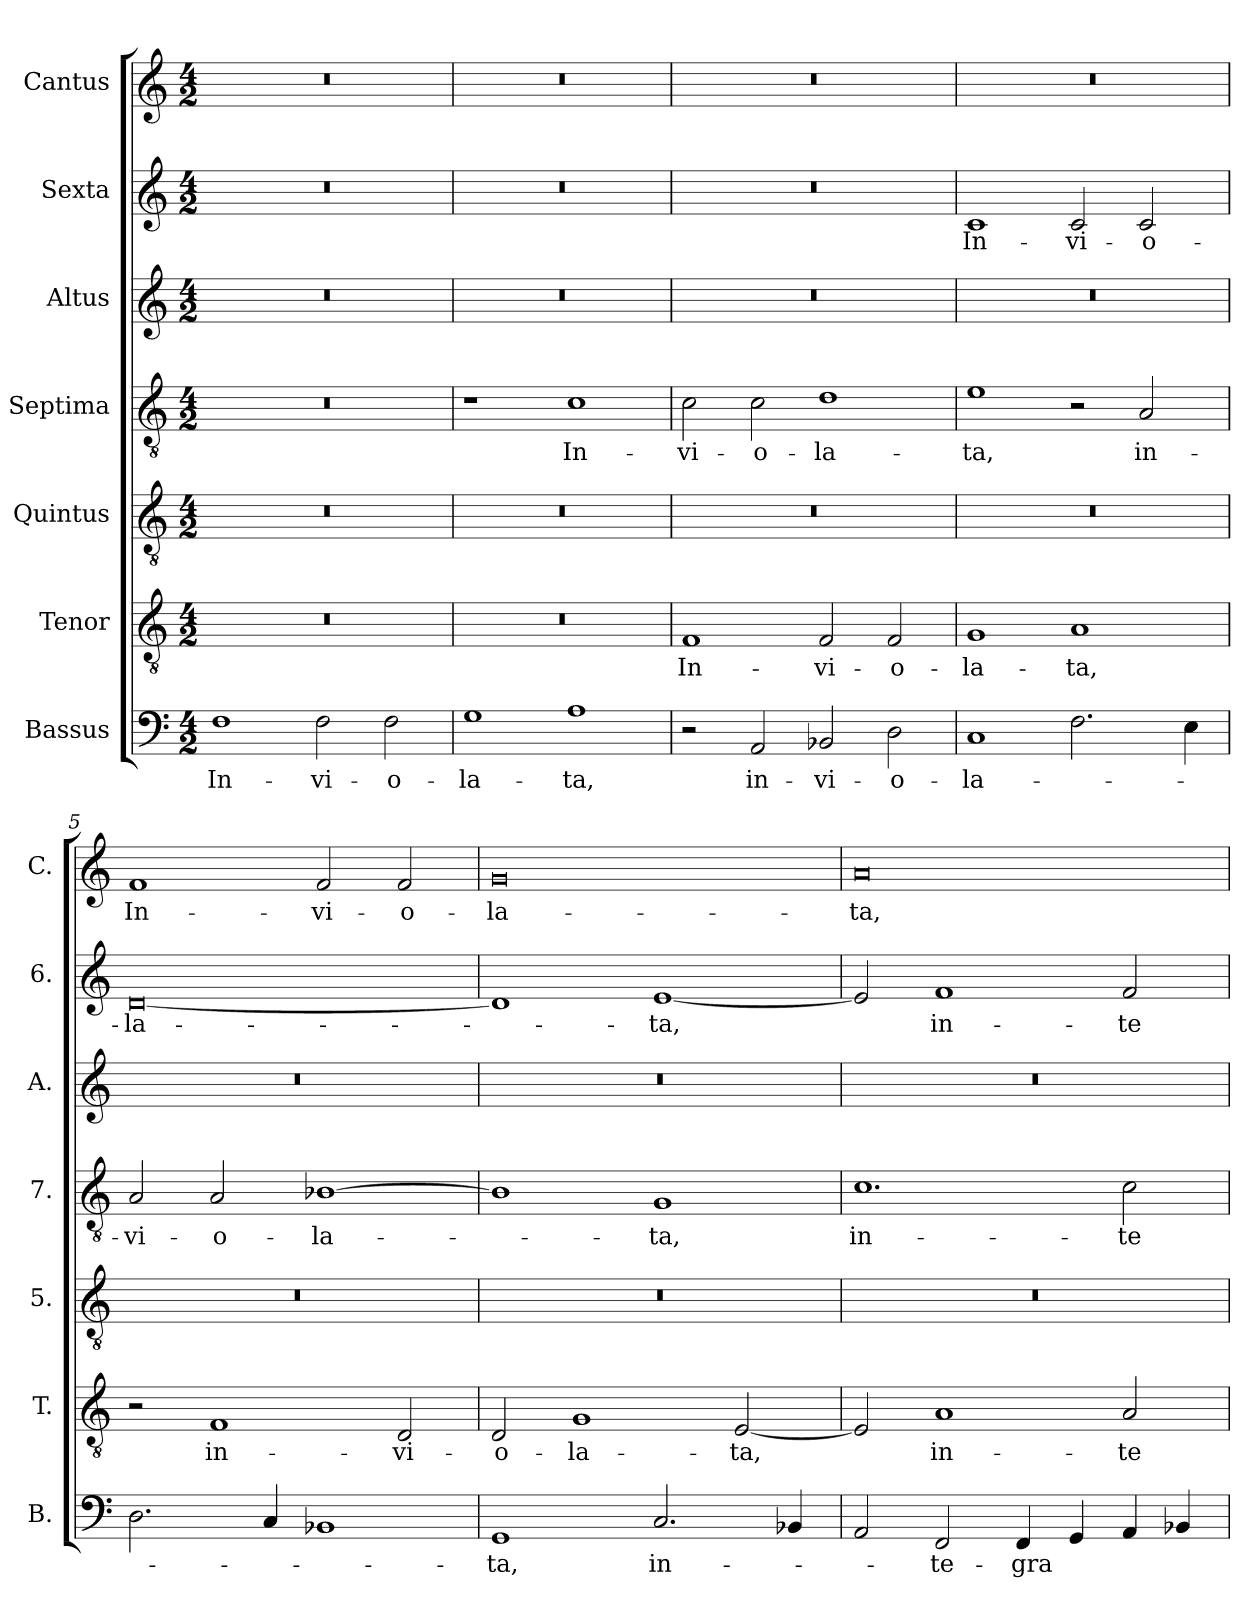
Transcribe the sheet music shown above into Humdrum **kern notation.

**kern	**text	**kern	**text	**kern	**kern	**text	**kern	**kern	**text	**kern	**text
*part7	*part7	*part6	*part6	*part5	*part4	*part4	*part3	*part2	*part2	*part1	*part1
*staff7	*staff7	*staff6	*staff6	*staff5	*staff4	*staff4	*staff3	*staff2	*staff2	*staff1	*staff1
*I"Bassus	*	*I"Tenor	*	*I"Quintus	*I"Septima	*	*I"Altus	*I"Sexta	*	*I"Cantus	*
*I'B.	*	*I'T.	*	*I'5.	*I'7.	*	*I'A.	*I'6.	*	*I'C.	*
*clefF4	*	*clefGv2	*	*clefGv2	*clefGv2	*	*clefG2	*clefG2	*	*clefG2	*
*k[]	*	*k[]	*	*k[]	*k[]	*	*k[]	*k[]	*	*k[]	*
*M4/2	*	*M4/2	*	*M4/2	*M4/2	*	*M4/2	*M4/2	*	*M4/2	*
=1	=1	=1	=1	=1	=1	=1	=1	=1	=1	=1	=1
!	!LO:LY:b	!	!	!	!	!	!	!	!	!	!
1F	In-	0r	.	0r	0r	.	0r	0r	.	0r	.
!	!LO:LY:b	!	!	!	!	!	!	!	!	!	!
2F\	-vi-	.	.	.	.	.	.	.	.	.	.
!	!LO:LY:b	!	!	!	!	!	!	!	!	!	!
2F\	-o-	.	.	.	.	.	.	.	.	.	.
=2	=2	=2	=2	=2	=2	=2	=2	=2	=2	=2	=2
!	!LO:LY:b	!	!	!	!	!	!	!	!	!	!
1G	-la-	0r	.	0r	1r	.	0r	0r	.	0r	.
!	!LO:LY:b	!	!	!	!	!LO:LY:b	!	!	!	!	!
1A	-ta,	.	.	.	1c	In-	.	.	.	.	.
=3	=3	=3	=3	=3	=3	=3	=3	=3	=3	=3	=3
!	!	!	!LO:LY:b	!	!	!LO:LY:b	!	!	!	!	!
2r	.	1F	In-	0r	2c\	-vi-	0r	0r	.	0r	.
!	!LO:LY:b	!	!	!	!	!LO:LY:b	!	!	!	!	!
2AA/	in-	.	.	.	2c\	-o-	.	.	.	.	.
!	!LO:LY:b	!	!LO:LY:b	!	!	!LO:LY:b	!	!	!	!	!
2BB-X/	-vi-	2F/	-vi-	.	1d	-la-	.	.	.	.	.
!	!LO:LY:b	!	!LO:LY:b	!	!	!	!	!	!	!	!
2D\	-o-	2F/	-o-	.	.	.	.	.	.	.	.
=4	=4	=4	=4	=4	=4	=4	=4	=4	=4	=4	=4
!	!LO:LY:b	!	!LO:LY:b	!	!	!LO:LY:b	!	!	!LO:LY:b	!	!
1C	-la-	1G	-la-	0r	1e	-ta,	0r	1c	In-	0r	.
!	!	!	!LO:LY:b	!	!	!	!	!	!LO:LY:b	!	!
2.F\	.	1A	-ta,	.	2r	.	.	2c/	-vi-	.	.
!	!	!	!	!	!	!LO:LY:b	!	!	!LO:LY:b	!	!
.	.	.	.	.	2A/	in-	.	2c/	-o-	.	.
4E\	.	.	.	.	.	.	.	.	.	.	.
=5	=5	=5	=5	=5	=5	=5	=5	=5	=5	=5	=5
!	!	!	!	!	!	!LO:LY:b	!	!	!LO:LY:b	!	!LO:LY:b
2.D\	.	2r	.	0r	2A/	-vi-	0r	[0d	-la-	1f	In-
!	!	!	!LO:LY:b	!	!	!LO:LY:b	!	!	!	!	!
.	.	1F	in-	.	2A/	-o-	.	.	.	.	.
4C/	.	.	.	.	.	.	.	.	.	.	.
!	!	!	!	!	!	!LO:LY:b	!	!	!	!	!LO:LY:b
1BB-X	.	.	.	.	[1B-X	-la-	.	.	.	2f/	-vi-
!	!	!	!LO:LY:b	!	!	!	!	!	!	!	!LO:LY:b
.	.	2D/	-vi-	.	.	.	.	.	.	2f/	-o-
=6	=6	=6	=6	=6	=6	=6	=6	=6	=6	=6	=6
!	!LO:LY:b	!	!LO:LY:b	!	!	!	!	!	!	!	!LO:LY:b
1GG	-ta,	2D/	-o-	0r	1B-]	.	0r	1d]	.	0g	-la-
!	!	!	!LO:LY:b	!	!	!	!	!	!	!	!
.	.	1G	-la-	.	.	.	.	.	.	.	.
!	!LO:LY:b	!	!	!	!	!LO:LY:b	!	!	!LO:LY:b	!	!
2.C/	in-	.	.	.	1G	-ta,	.	[1e	-ta,	.	.
!	!	!	!LO:LY:b	!	!	!	!	!	!	!	!
.	.	[2E/	-ta,	.	.	.	.	.	.	.	.
4BB-X/	.	.	.	.	.	.	.	.	.	.	.
=7	=7	=7	=7	=7	=7	=7	=7	=7	=7	=7	=7
!	!	!	!	!	!	!LO:LY:b	!	!	!	!	!LO:LY:b
2AA/	.	2E/]	.	0r	1.c	in-	0r	2e/]	.	0a	-ta,
!	!LO:LY:b	!	!LO:LY:b	!	!	!	!	!	!LO:LY:b	!	!
2FF/	-te-	1A	in-	.	.	.	.	1f	in-	.	.
!	!LO:LY:b	!	!	!	!	!	!	!	!	!	!
4FF/	-gra	.	.	.	.	.	.	.	.	.	.
4GG/	.	.	.	.	.	.	.	.	.	.	.
!	!	!	!LO:LY:b	!	!	!LO:LY:b	!	!	!LO:LY:b	!	!
4AA/	.	2A/	-te-	.	2c\	-te	.	2f/	-te-	.	.
4BB-X/	.	.	.	.	.	.	.	.	.	.	.
=	=	=	=	=	=	=	=	=	=	=	=
*-	*-	*-	*-	*-	*-	*-	*-	*-	*-	*-	*-
